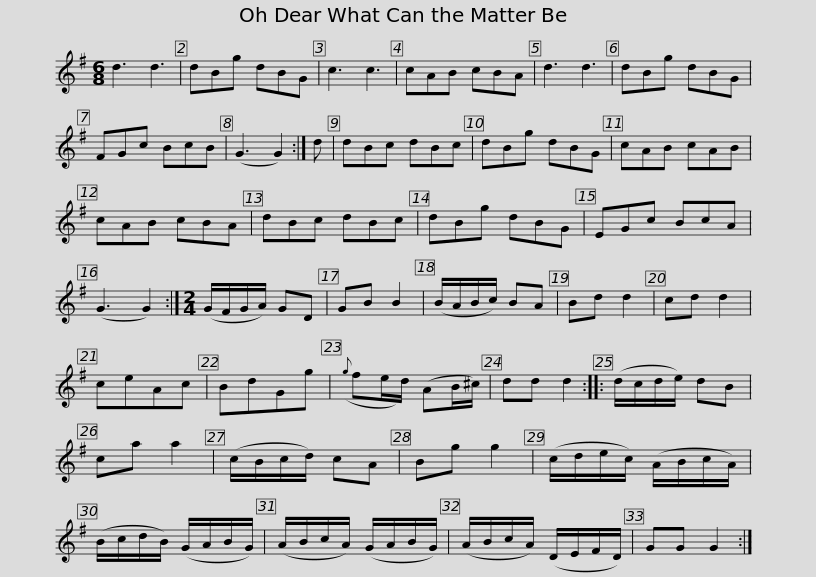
X:1
L:1/8
M:6/8
I:linebreak $
K:G
V:1 treble
V:1
 d3 d3 | dBg dBG | c3 c3 | cAB cBA | d3 d3 | %5
 dBg dBG | FGc BcB | (G3 G2) :| d |$ dBc dBc | %10
 dBg dBG | cAB cAB | cAB cBA | dBc dBc | dBg dBG | %15
 EGc BcA | (G3 G2) :|$[M:2/4] (G/F/G/A/) GD | GB B2 | (B/A/B/c/) BA | %20
 Bd d2 | cd d2 | ceAc | BdGg |({g} fe/d/) (AB/^c/) | %25
 dd d2 ::$ (d/c/d/e/) dB | ca a2 | (c/B/c/d/) cA | Bg g2 | %30
 (c/d/e/c/) (A/B/c/A/) | (B/c/d/B/) (G/A/B/G/) | (A/B/c/A/) (G/A/B/G/) |$ (A/B/c/A/) (D/E/F/D/) | GG G2 :| %35
